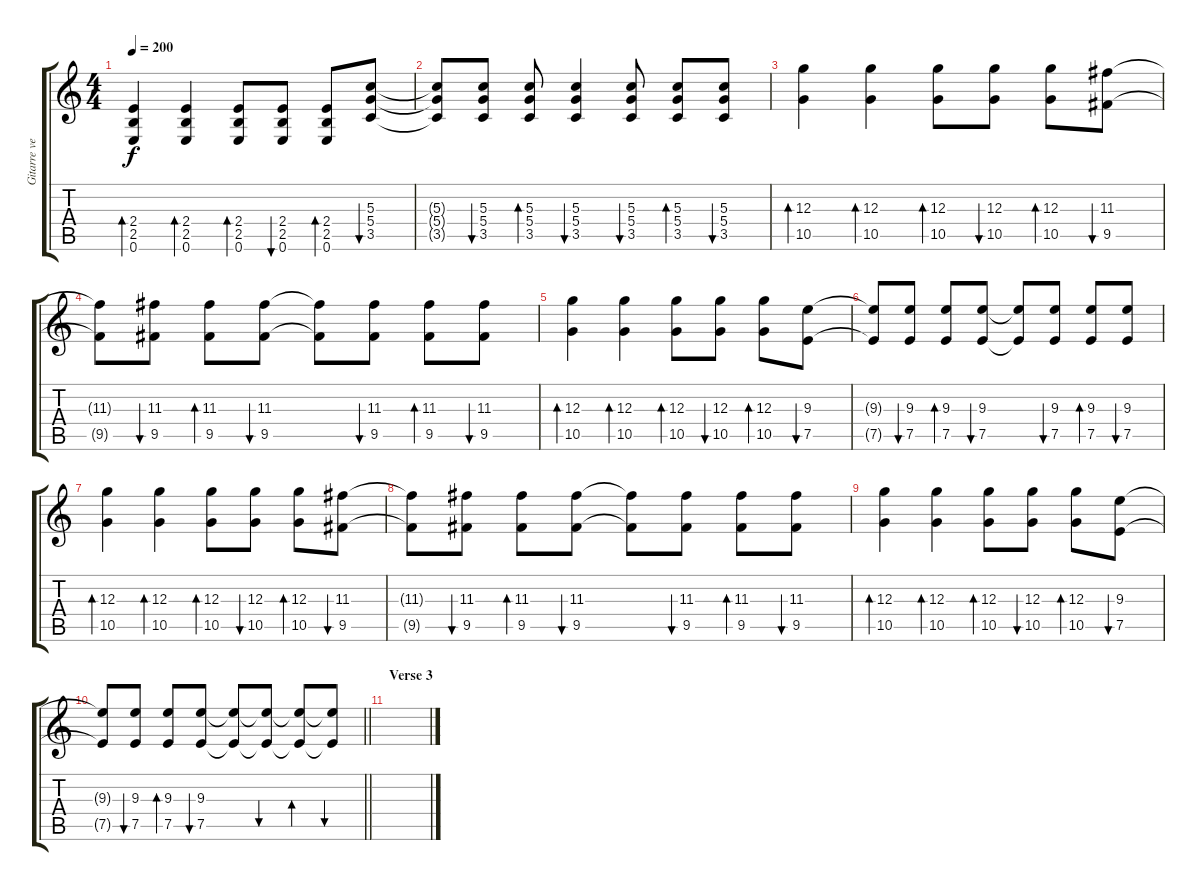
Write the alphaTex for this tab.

\track ("Gitarre verzerrt 2" "Gitarre ve") {instrument distortionguitar}
\staff {score tabs}
\tuning (E4 B3 G3 D3 A2 E2) {hide}
\ts (4 4)
\tempo 200
\clef g2
\ks c
(2.4 2.5 0.6).4{bd 120 dy f} (2.4 2.5 0.6).4{bd 120} (2.4 2.5 0.6).8{bd 120} (2.4 2.5 0.6).8{bu 120} (2.4 2.5 0.6).8{bd 120} (5.3 5.4 3.5).8{bu 120} |
(5.3{t} 5.4{t} 3.5{t}).8 (5.3 5.4 3.5).8{bu 120} (5.3 5.4 3.5).8{bd 120} (5.3 5.4 3.5).4{bu 120} (5.3 5.4 3.5).8{bu 120} (5.3 5.4 3.5).8{bd 120} (5.3 5.4 3.5).8{bu 120} |
(12.3 10.5).4{bd 120} (12.3 10.5).4{bd 120} (12.3 10.5).8{bd 120} (12.3 10.5).8{bu 120} (12.3 10.5).8{bd 120} (11.3 9.5).8{bu 120} |
(11.3{t} 9.5{t}).8 (11.3 9.5).8{bu 120} (11.3 9.5).8{bd 120} (11.3 9.5).8{bu 120} (11.3{t} 9.5{t}).8 (11.3 9.5).8{bu 120} (11.3 9.5).8{bd 120} (11.3 9.5).8{bu 120} |
(12.3 10.5).4{bd 120} (12.3 10.5).4{bd 120} (12.3 10.5).8{bd 120} (12.3 10.5).8{bu 120} (12.3 10.5).8{bd 120} (9.3 7.5).8{bu 120} |
(9.3{t} 7.5{t}).8 (9.3 7.5).8{bu 120} (9.3 7.5).8{bd 120} (9.3 7.5).8{bu 120} (9.3{t} 7.5{t}).8 (9.3 7.5).8{bu 120} (9.3 7.5).8{bd 120} (9.3 7.5).8{bu 120} |
(12.3 10.5).4{bd 120} (12.3 10.5).4{bd 120} (12.3 10.5).8{bd 120} (12.3 10.5).8{bu 120} (12.3 10.5).8{bd 120} (11.3 9.5).8{bu 120} |
(11.3{t} 9.5{t}).8 (11.3 9.5).8{bu 120} (11.3 9.5).8{bd 120} (11.3 9.5).8{bu 120} (11.3{t} 9.5{t}).8 (11.3 9.5).8{bu 120} (11.3 9.5).8{bd 120} (11.3 9.5).8{bu 120} |
(12.3 10.5).4{bd 120} (12.3 10.5).4{bd 120} (12.3 10.5).8{bd 120} (12.3 10.5).8{bu 120} (12.3 10.5).8{bd 120} (9.3 7.5).8{bu 120} |
\barLineRight lightlight
(9.3{t} 7.5{t}).8 (9.3 7.5).8{bu 120} (9.3 7.5).8{bd 120} (9.3 7.5).8{bu 120} (9.3{t} 7.5{t}).8 (9.3{t} 7.5{t}).8{bu 120} (9.3{t} 7.5{t}).8{bd 120} (9.3{t} 7.5{t}).8{bu 120} |
\section ("" "Verse 3")
